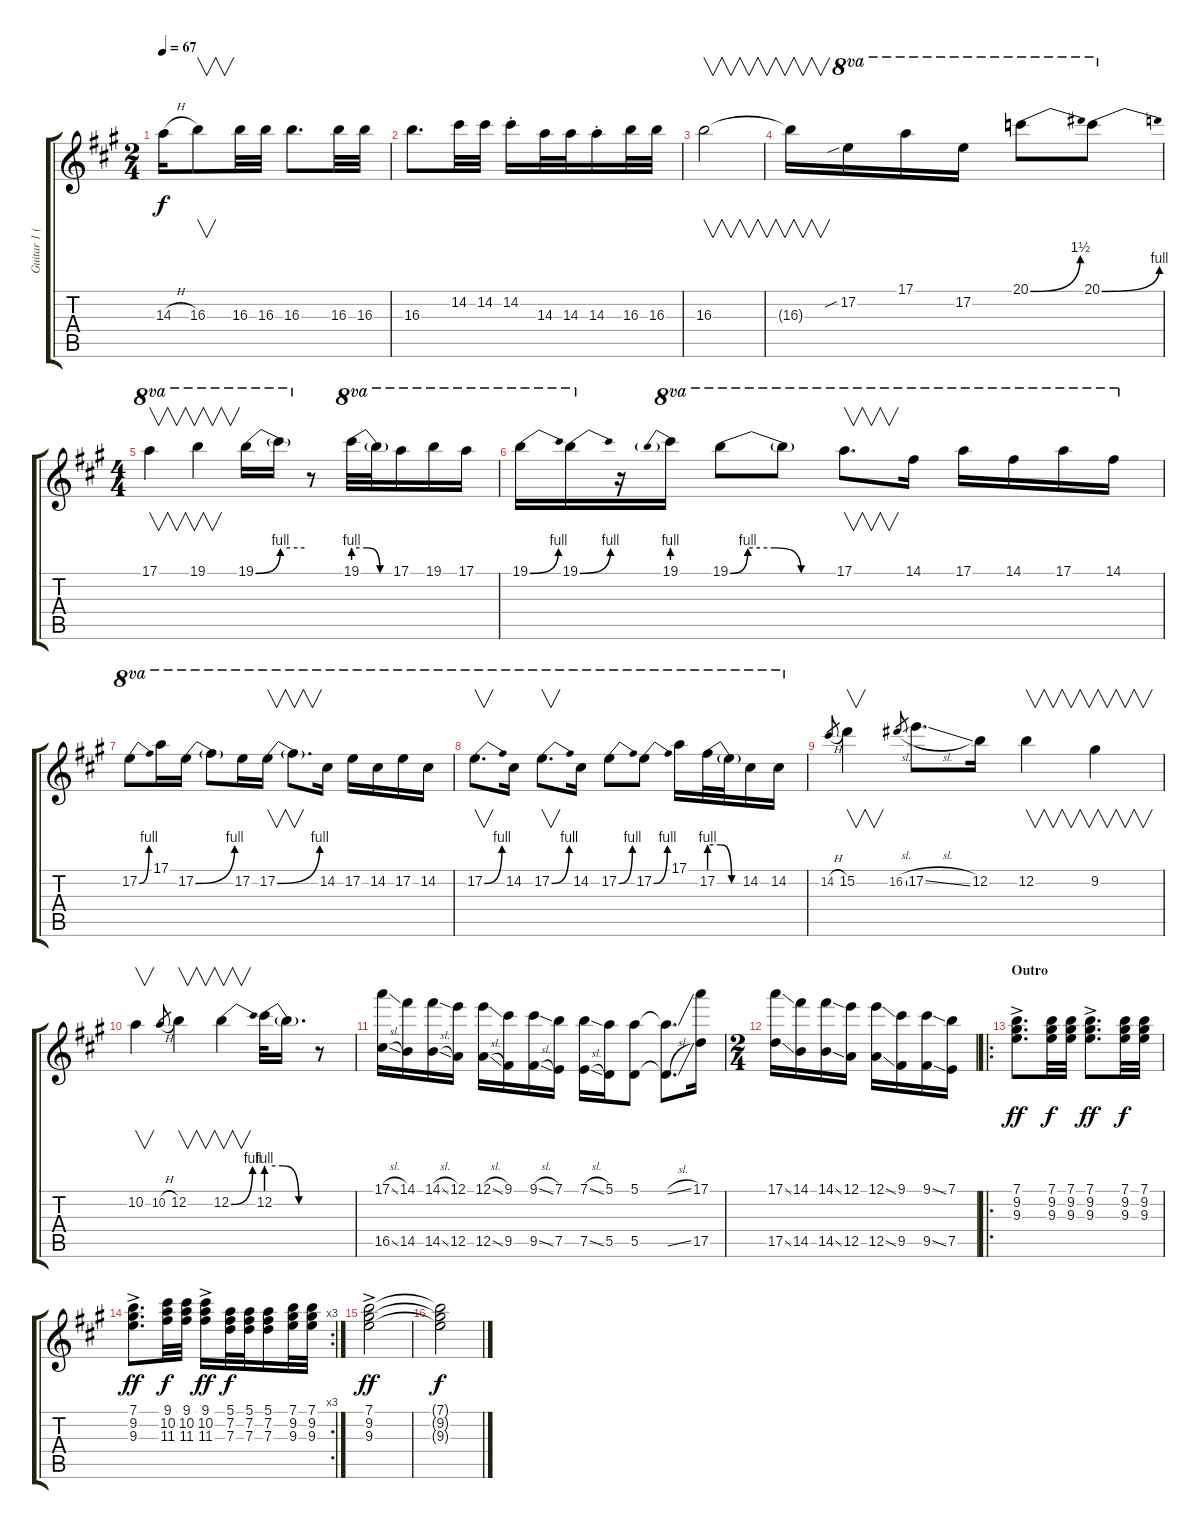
\track ("Guitar 1 (Eric Clapton) " "Guitar 1 (") {instrument distortionguitar}
\staff {score tabs}
\tuning (E4 B3 G3 D3 A2 E2) {hide}
\ts (2 4)
\tempo 67
\clef g2
\ks a
14.3{h}.16{dy f} 16.3.8{v} 16.3.32 16.3.32 16.3.8{d} 16.3.32 16.3.32 |
16.3.8{d} 14.2.32 14.2.32 14.2{st}.16 14.3.32 14.3.32 14.3{st}.16 16.3.32 16.3.32 |
16.3.2{v} |
16.3{t}.16{v} 17.2{sib}.16{ot 8va} 17.1.16{ot 8va} 17.2.16{ot 8va} 20.1{be (bend 0 0 60 6)}.8{ot 8va} 20.1{be (bend 0 0 60 4)}.8{ot 8va} |
\ts (4 4)
17.1.4{v ot 8va} 19.1.4{v ot 8va} 19.1{be (bend 0 0 60 4)}.16{ot 8va} 19.1{be (hold 0 4 60 4) t}.16{ot 8va} r.8 19.1{be (custom 0 4 20 4 40 0 60 0)}.32{ot 8va} 19.1{t}.32{ot 8va} 17.1.16{ot 8va} 19.1.16{ot 8va} 17.1.16{ot 8va} |
19.1{be (bend 0 0 60 4)}.16{ot 8va} 19.1{be (bend 0 0 60 4)}.16{ot 8va} r.16 19.1{be (prebend 0 4 60 4)}.16{ot 8va} 19.1{be (custom 0 0 10 4 25 4 40 0 60 0)}.8{ot 8va} 19.1{t}.8{ot 8va} 17.1.8{v d ot 8va} 14.1.16{ot 8va} 17.1.16{ot 8va} 14.1.16{ot 8va} 17.1.16{ot 8va} 14.1.16{ot 8va} |
17.2{be (bend 0 0 60 4)}.8{ot 8va} 17.1.16{ot 8va} 17.2{be (bend 0 0 60 4)}.16{ot 8va} 17.2{t}.8{ot 8va} 17.2.16{ot 8va} 17.2{be (bend 0 0 60 4)}.16{v ot 8va} 17.2{t}.8{v d ot 8va} 14.2.16{ot 8va} 17.2.16{ot 8va} 14.2.16{ot 8va} 17.2.16{ot 8va} 14.2.16{ot 8va} |
17.2{be (bend 0 0 60 4)}.8{v d ot 8va} 14.2.16{ot 8va} 17.2{be (bend 0 0 60 4)}.8{v d ot 8va} 14.2.16{ot 8va} 17.2{be (bend 0 0 60 4)}.8{ot 8va} 17.2{be (bend 0 0 60 4)}.8{ot 8va} 17.1.16{ot 8va} 17.2{be (custom 0 4 20 4 40 0 60 0)}.32{ot 8va} 17.2{t}.32{ot 8va} 14.2.16{ot 8va} 14.2.16{ot 8va} |
14.2{h}.8{gr} 15.2.4{v} 16.2{sl}.8{gr} 17.2{sl}.8{d} 12.2.16 12.2.4{v} 9.2.4{v} |
10.2.4{v} 10.2{h}.8{gr} 12.2.4{v} 12.2{be (bend 0 0 60 4)}.4{v} 12.2{be (custom 0 4 20 4 40 0 60 0)}.32 12.2{t}.16{d} r.8 |
(17.1{sl} 16.5{sl}).16 (14.1 14.5).16 (14.1{sl} 14.5{sl}).16 (12.1 12.5).16 (12.1{sl} 12.5{sl}).16 (9.1 9.5).16 (9.1{sl} 9.5{sl}).16 (7.1 7.5).16 (7.1{sl} 7.5{sl}).16 (5.1 5.5).16 (5.1 5.5).8 (5.1{sl t} 5.5{sl t}).8{d} (17.1 17.5).16 |
\ts (2 4)
(17.1{ss} 17.5{ss}).16 (14.1 14.5).16 (14.1{ss} 14.5{ss}).16 (12.1 12.5).16 (12.1{ss} 12.5{ss}).16 (9.1 9.5).16 (9.1{ss} 9.5{ss}).16 (7.1 7.5).16 |
\ro
\section ("" "Outro")
(7.1{ac} 9.2{ac} 9.3{ac}).8{d dy ff} (7.1 9.2 9.3).32{dy f} (7.1 9.2 9.3).32 (7.1{ac} 9.2{ac} 9.3{ac}).8{d dy ff} (7.1 9.2 9.3).32{dy f} (7.1 9.2 9.3).32 |
\rc 3
(7.1{ac} 9.2{ac} 9.3{ac}).8{d dy ff} (9.1 10.2 11.3).32{dy f} (9.1 10.2 11.3).32 (9.1{ac} 10.2{ac} 11.3{ac}).16{dy ff} (5.1 7.2 7.3).32{dy f} (5.1 7.2 7.3).32 (5.1 7.2 7.3).16 (7.1 9.2 9.3).32 (7.1 9.2 9.3).32 |
(7.1{ac} 9.2{ac} 9.3{ac}).2{dy ff} |
(7.1{t} 9.2{t} 9.3{t}).2{dy f}
